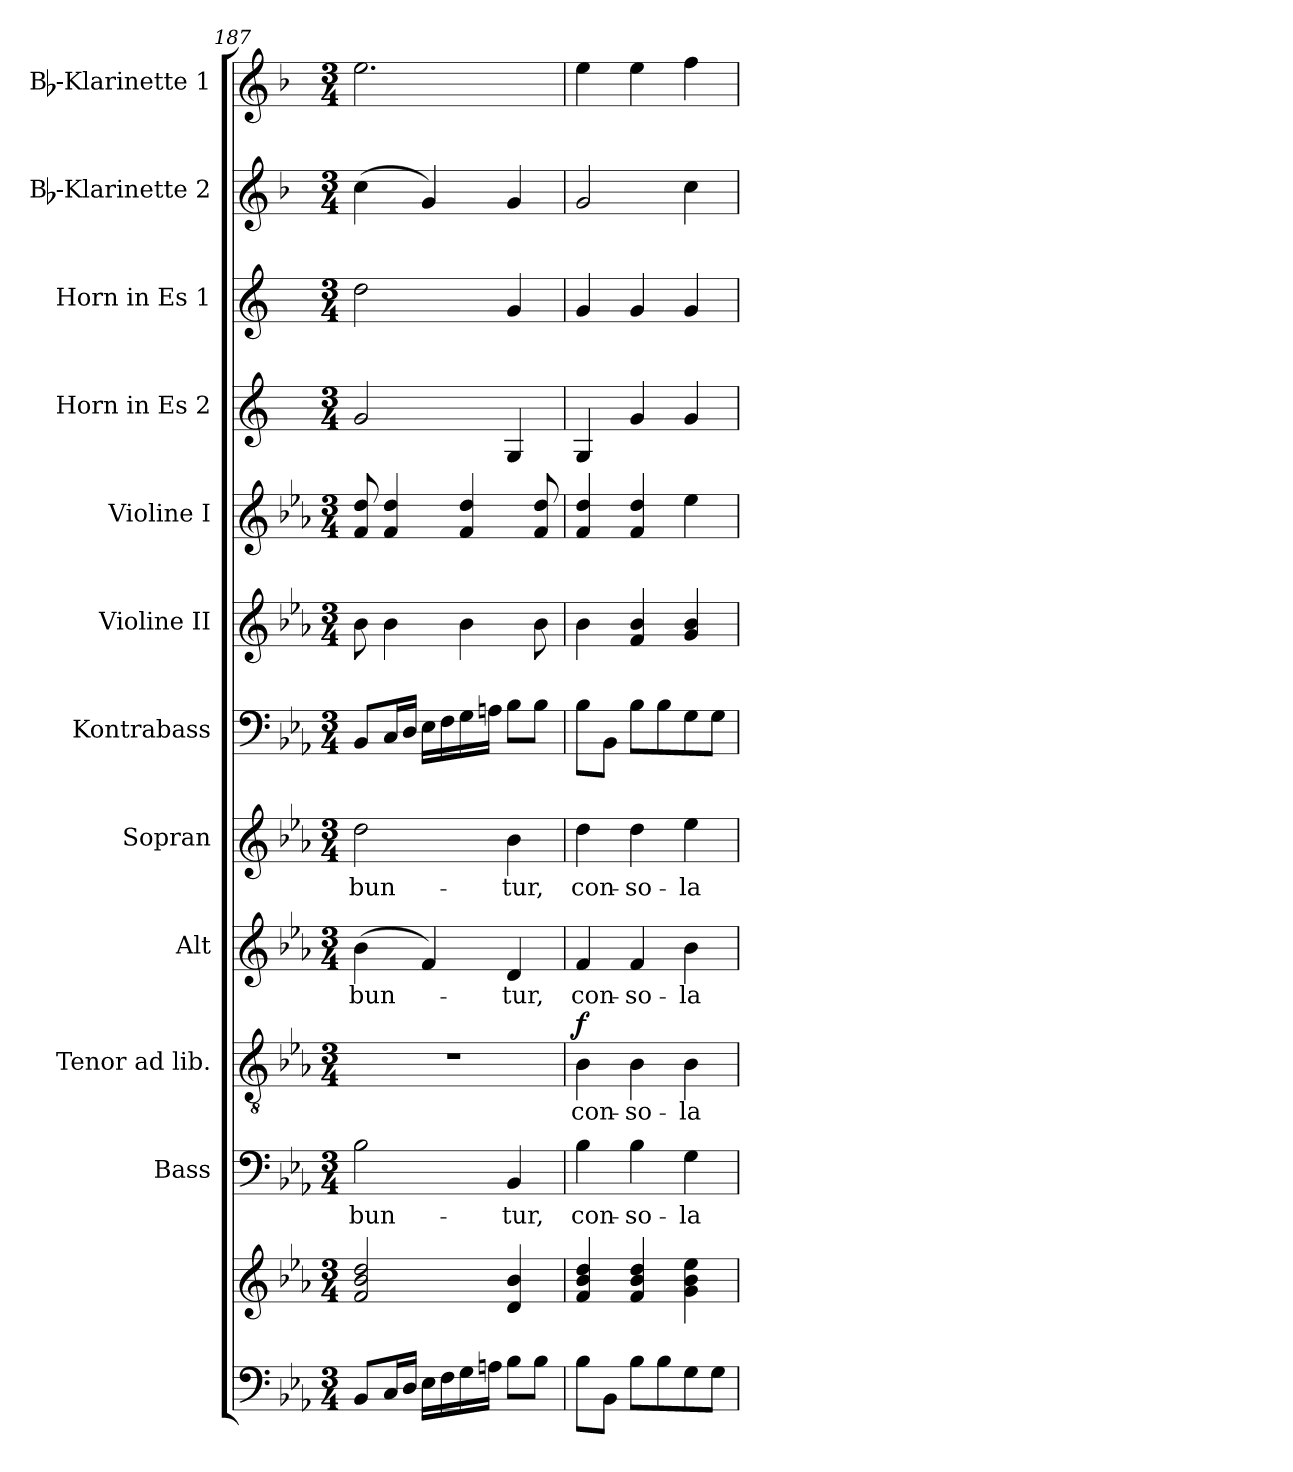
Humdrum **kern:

**kern	**kern	**kern	**text	**kern	**text	**dynam	**kern	**text	**kern	**text	**kern	**kern	**kern	**kern	**kern	**kern	**kern
*part12	*part12	*part11	*part11	*part10	*part10	*part10	*part9	*part9	*part8	*part8	*part7	*part6	*part5	*part4	*part3	*part2	*part1
*staff13	*staff12	*staff11	*staff11	*staff10	*staff10	*staff10	*staff9	*staff9	*staff8	*staff8	*staff7	*staff6	*staff5	*staff4	*staff3	*staff2	*staff1
*	*	*I"Bass	*	*I"Tenor ad lib.	*	*	*I"Alt	*	*I"Sopran	*	*I"Kontrabass	*I"Violine II	*I"Violine I	*I"Horn in Es 2	*I"Horn in Es 1	*I"Bb-Klarinette 2	*I"Bb-Klarinette 1
*	*	*I'B.	*	*I'T.	*	*	*I'A.	*	*I'S.	*	*I'Kb.	*I'Vl. II	*I'Vl. I	*	*	*I'Bb Kl. 2	*I'Bb Kl. 1
*clefF4	*clefG2	*clefF4	*	*clefGv2	*	*	*clefG2	*	*clefG2	*	*clefF4	*clefG2	*clefG2	*clefG2	*clefG2	*clefG2	*clefG2
*	*	*	*	*	*	*	*	*	*	*	*ITrd7c12	*	*	*ITrd5c9	*ITrd5c9	*ITrd1c2	*ITrd1c2
*k[b-e-a-]	*k[b-e-a-]	*k[b-e-a-]	*	*k[b-e-a-]	*	*	*k[b-e-a-]	*	*k[b-e-a-]	*	*k[b-e-a-]	*k[b-e-a-]	*k[b-e-a-]	*k[b-e-a-]	*k[b-e-a-]	*k[b-e-a-]	*k[b-e-a-]
*E-:	*E-:	*E-:	*	*E-:	*	*	*E-:	*	*E-:	*	*E-:	*E-:	*E-:	*E-:	*E-:	*E-:	*E-:
*M3/4	*M3/4	*M3/4	*	*M3/4	*	*	*M3/4	*	*M3/4	*	*M3/4	*M3/4	*M3/4	*M3/4	*M3/4	*M3/4	*M3/4
=187	=187	=187	=187	=187	=187	=187	=187	=187	=187	=187	=187	=187	=187	=187	=187	=187	=187
!	!	!	!LO:LY:b	!	!	!	!	!LO:LY:b	!	!LO:LY:b	!	!	!	!	!	!	!
8BB-/L	2f/ 2b-/ 2dd/	2B-\	-bun-	2.r	.	.	(>4b-\	-bun-	2dd\	-bun-	8BBB-/L	8b-\	8f/ 8dd/	2B-/	2f\	(>4b-\	2.dd\
16C/L	.	.	.	.	.	.	.	.	.	.	16CC/L	4b-\	4f/ 4dd/	.	.	.	.
16D/JJ	.	.	.	.	.	.	.	.	.	.	16DD/JJ	.	.	.	.	.	.
16E-\LL	.	.	.	.	.	.	4f/)	.	.	.	16EE-\LL	.	.	.	.	4f/)	.
16F\	.	.	.	.	.	.	.	.	.	.	16FF\	.	.	.	.	.	.
16G\	.	.	.	.	.	.	.	.	.	.	16GG\	4b-\	4f/ 4dd/	.	.	.	.
16An\JJ	.	.	.	.	.	.	.	.	.	.	16AAn\JJ	.	.	.	.	.	.
!	!	!	!LO:LY:b	!	!	!	!	!LO:LY:b	!	!LO:LY:b	!	!	!	!	!	!	!
8B-\L	4d/ 4b-/	4BB-/	-tur,	.	.	.	4d/	-tur,	4b-\	-tur,	8BB-\L	.	.	4BB-/	4B-/	4f/	.
8B-\J	.	.	.	.	.	.	.	.	.	.	8BB-\J	8b-\	8f/ 8dd/	.	.	.	.
=188	=188	=188	=188	=188	=188	=188	=188	=188	=188	=188	=188	=188	=188	=188	=188	=188	=188
!	!	!	!LO:LY:b	!	!LO:LY:b	!LO:DY:a	!	!LO:LY:b	!	!LO:LY:b	!	!	!	!	!	!	!
8B-\L	4f/ 4b-/ 4dd/	4B-\	con-	4B-\	con-	f	4f/	con-	4dd\	con-	8BB-\L	4b-\	4f/ 4dd/	4BB-/	4B-/	2f/	4dd\
8BB-\J	.	.	.	.	.	.	.	.	.	.	8BBB-\J	.	.	.	.	.	.
!	!	!	!LO:LY:b	!	!LO:LY:b	!	!	!LO:LY:b	!	!LO:LY:b	!	!	!	!	!	!	!
8B-\L	4f/ 4b-/ 4dd/	4B-\	-so-	4B-\	-so-	.	4f/	-so-	4dd\	-so-	8BB-\L	4f/ 4b-/	4f/ 4dd/	4B-/	4B-/	.	4dd\
8B-\	.	.	.	.	.	.	.	.	.	.	8BB-\	.	.	.	.	.	.
!	!	!	!LO:LY:b	!	!LO:LY:b	!	!	!LO:LY:b	!	!LO:LY:b	!	!	!	!	!	!	!
8G\	4g\ 4b-\ 4ee-\	4G\	-la-	4B-\	-la-	.	4b-\	-la-	4ee-\	-la-	8GG\	4g/ 4b-/	4ee-\	4B-/	4B-/	4b-\	4ee-\
8G\J	.	.	.	.	.	.	.	.	.	.	8GG\J	.	.	.	.	.	.
=	=	=	=	=	=	=	=	=	=	=	=	=	=	=	=	=	=
*-	*-	*-	*-	*-	*-	*-	*-	*-	*-	*-	*-	*-	*-	*-	*-	*-	*-
